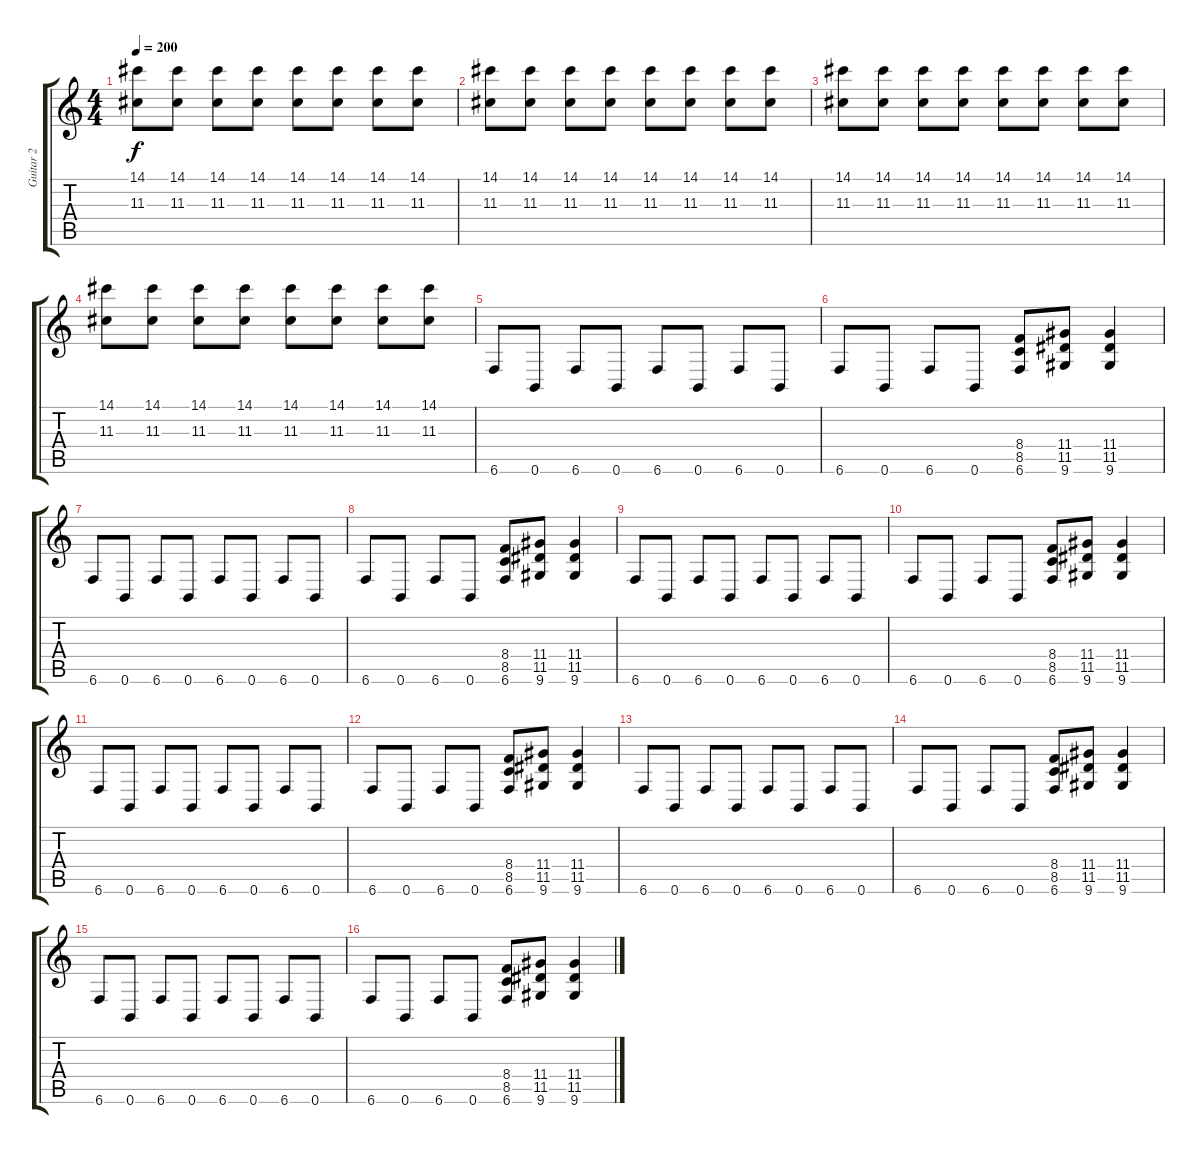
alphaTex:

\track ("Guitar 2" "Guitar 2") {instrument distortionguitar}
\staff {score tabs}
\tuning (B3 Gb3 D3 A2 E2 B1) {hide}
\ts (4 4)
\tempo 200
\clef g2
\ks c
(14.1 11.3).8{dy f} (14.1 11.3).8 (14.1 11.3).8 (14.1 11.3).8 (14.1 11.3).8 (14.1 11.3).8 (14.1 11.3).8 (14.1 11.3).8 |
(14.1 11.3).8 (14.1 11.3).8 (14.1 11.3).8 (14.1 11.3).8 (14.1 11.3).8 (14.1 11.3).8 (14.1 11.3).8 (14.1 11.3).8 |
(14.1 11.3).8 (14.1 11.3).8 (14.1 11.3).8 (14.1 11.3).8 (14.1 11.3).8 (14.1 11.3).8 (14.1 11.3).8 (14.1 11.3).8 |
(14.1 11.3).8 (14.1 11.3).8 (14.1 11.3).8 (14.1 11.3).8 (14.1 11.3).8 (14.1 11.3).8 (14.1 11.3).8 (14.1 11.3).8 |
6.6.8 0.6.8 6.6.8 0.6.8 6.6.8 0.6.8 6.6.8 0.6.8 |
6.6.8 0.6.8 6.6.8 0.6.8 (8.4 8.5 6.6).8 (11.4 11.5 9.6).8 (11.4 11.5 9.6).4 |
6.6.8 0.6.8 6.6.8 0.6.8 6.6.8 0.6.8 6.6.8 0.6.8 |
6.6.8 0.6.8 6.6.8 0.6.8 (8.4 8.5 6.6).8 (11.4 11.5 9.6).8 (11.4 11.5 9.6).4 |
6.6.8 0.6.8 6.6.8 0.6.8 6.6.8 0.6.8 6.6.8 0.6.8 |
6.6.8 0.6.8 6.6.8 0.6.8 (8.4 8.5 6.6).8 (11.4 11.5 9.6).8 (11.4 11.5 9.6).4 |
6.6.8 0.6.8 6.6.8 0.6.8 6.6.8 0.6.8 6.6.8 0.6.8 |
6.6.8 0.6.8 6.6.8 0.6.8 (8.4 8.5 6.6).8 (11.4 11.5 9.6).8 (11.4 11.5 9.6).4 |
6.6.8 0.6.8 6.6.8 0.6.8 6.6.8 0.6.8 6.6.8 0.6.8 |
6.6.8 0.6.8 6.6.8 0.6.8 (8.4 8.5 6.6).8 (11.4 11.5 9.6).8 (11.4 11.5 9.6).4 |
6.6.8 0.6.8 6.6.8 0.6.8 6.6.8 0.6.8 6.6.8 0.6.8 |
6.6.8 0.6.8 6.6.8 0.6.8 (8.4 8.5 6.6).8 (11.4 11.5 9.6).8 (11.4 11.5 9.6).4
